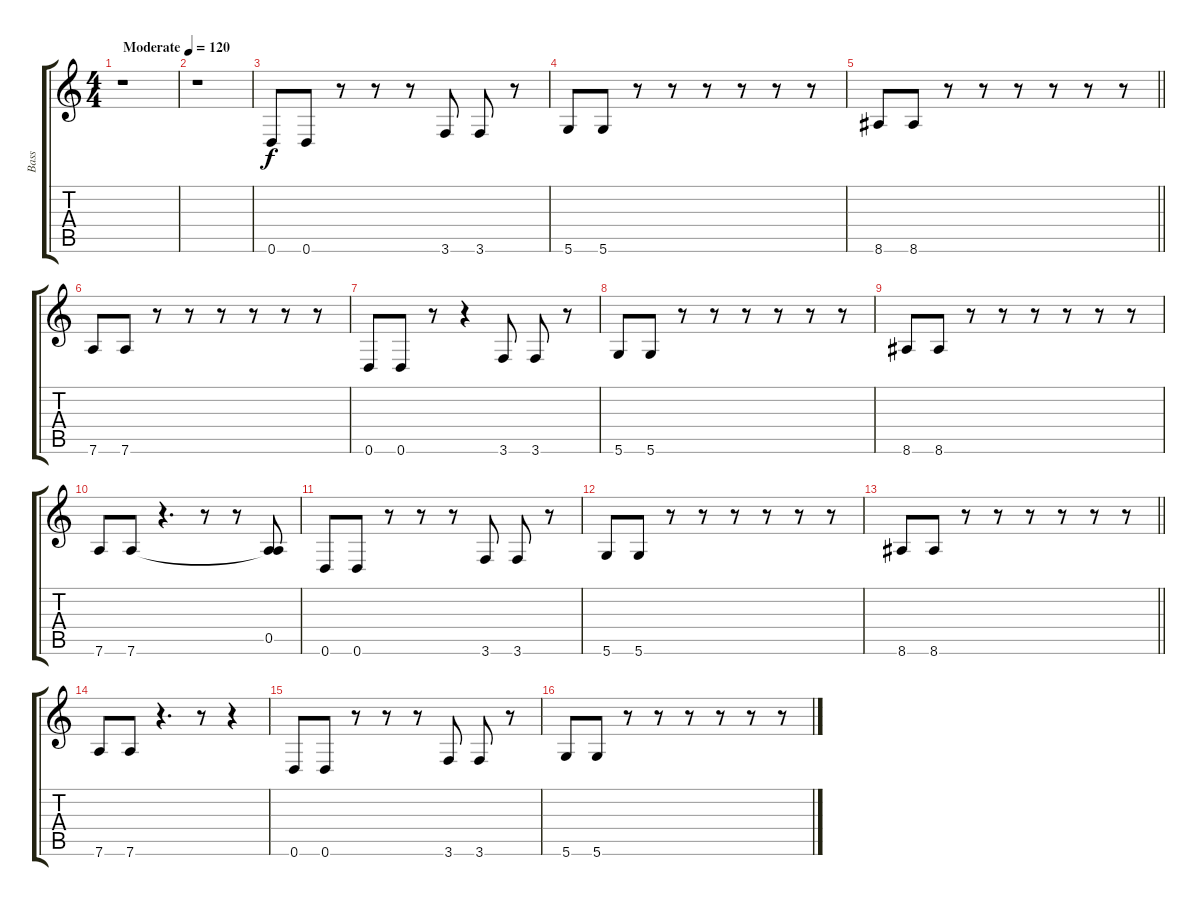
\track ("Bass" "Bass") {instrument electricbassfinger}
\staff {score tabs}
\tuning (E4 B3 G3 D3 A2 D2) {hide}
\ts (4 4)
\tempo (120 "Moderate")
\clef g2
\ks c
r.1{dy f instrument electricbassfinger} |
r.1 |
0.6.8 0.6.8 r.8 r.8 r.8 3.6.8 3.6.8 r.8 |
5.6.8 5.6.8 r.8 r.8 r.8 r.8 r.8 r.8 |
\barLineRight lightlight
8.6.8 8.6.8 r.8 r.8 r.8 r.8 r.8 r.8 |
7.6.8 7.6.8 r.8 r.8 r.8 r.8 r.8 r.8 |
0.6.8 0.6.8 r.8 r.4 3.6.8 3.6.8 r.8 |
5.6.8 5.6.8 r.8 r.8 r.8 r.8 r.8 r.8 |
8.6.8 8.6.8 r.8 r.8 r.8 r.8 r.8 r.8 |
7.6.8 7.6.8 r.4{d} r.8 r.8 (0.5 7.6{t}).8 |
0.6.8 0.6.8 r.8 r.8 r.8 3.6.8 3.6.8 r.8 |
5.6.8 5.6.8 r.8 r.8 r.8 r.8 r.8 r.8 |
\barLineRight lightlight
8.6.8 8.6.8 r.8 r.8 r.8 r.8 r.8 r.8 |
7.6.8 7.6.8 r.4{d} r.8 r.4 |
0.6.8 0.6.8 r.8 r.8 r.8 3.6.8 3.6.8 r.8 |
5.6.8 5.6.8 r.8 r.8 r.8 r.8 r.8 r.8
